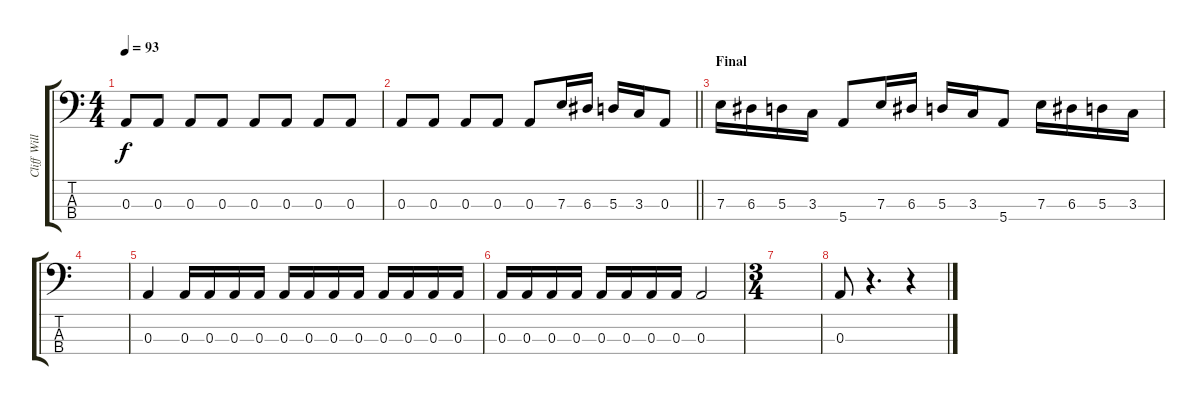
\track ("Cliff Williams" "Cliff Will") {instrument electricbassfinger}
\staff {score tabs}
\tuning (G2 D2 A1 E1) {hide}
\ts (4 4)
\tempo 93
\clef f4
\ks c
0.3.8{dy f} 0.3.8 0.3.8 0.3.8 0.3.8 0.3.8 0.3.8 0.3.8 |
\barLineRight lightlight
0.3.8 0.3.8 0.3.8 0.3.8 0.3.8 7.3.16 6.3.16 5.3.16 3.3.16 0.3.8 |
\section ("" "Final")
7.3.16 6.3.16 5.3.16 3.3.16 5.4.8 7.3.16 6.3.16 5.3.16 3.3.16 5.4.8 7.3.16 6.3.16 5.3.16 3.3.16 |
|
0.3.4 0.3.16 0.3.16 0.3.16 0.3.16 0.3.16 0.3.16 0.3.16 0.3.16 0.3.16 0.3.16 0.3.16 0.3.16 |
0.3.16 0.3.16 0.3.16 0.3.16 0.3.16 0.3.16 0.3.16 0.3.16 0.3.2 |
\ts (3 4)
|
0.3.8 r.4{d} r.4
